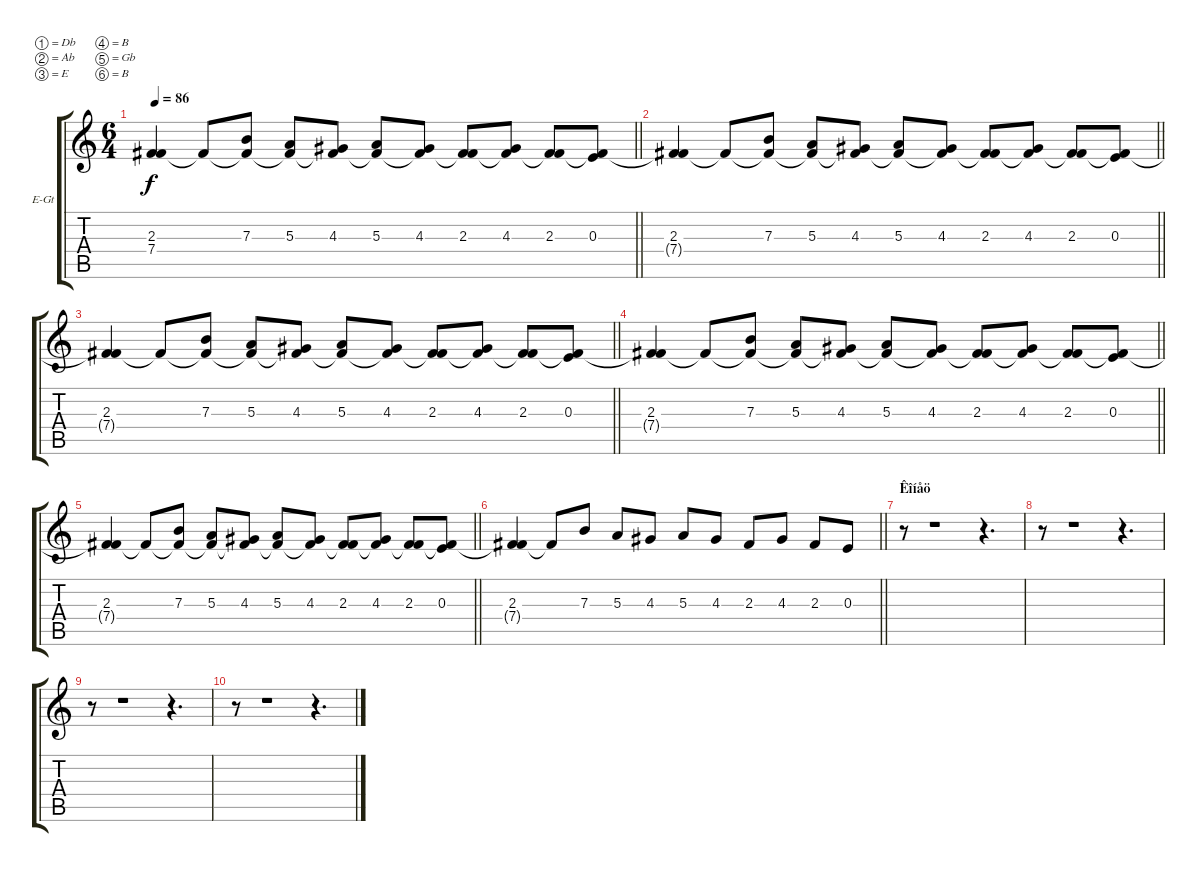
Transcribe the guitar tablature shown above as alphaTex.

\bracketExtendMode groupsimilarinstruments
\firstSystemTrackNameOrientation horizontal
\otherSystemsTrackNameOrientation horizontal
\track ("ì.ãèòàðà" "E-Gt") {instrument electricguitarjazz}
\staff {score tabs}
\tuning (Db4 Ab3 E3 B2 Gb2 B1)
\ts (6 4)
\tempo 86
\clef g2
\barLineRight lightlight
\ks c
(2.3 7.4{t}).4{dy f} 7.4{t}.8 (7.3 7.4{t}).8 (5.3 7.4{t}).8 (4.3 7.4{t}).8 (5.3 7.4{t}).8 (4.3 7.4{t}).8 (2.3 7.4{t}).8 (4.3 7.4{t}).8 (2.3 7.4{t}).8 (0.3 7.4{t}).8 |
\barLineRight lightlight
(2.3 7.4{t}).4 7.4{t}.8 (7.3 7.4{t}).8 (5.3 7.4{t}).8 (4.3 7.4{t}).8 (5.3 7.4{t}).8 (4.3 7.4{t}).8 (2.3 7.4{t}).8 (4.3 7.4{t}).8 (2.3 7.4{t}).8 (0.3 7.4{t}).8 |
\barLineRight lightlight
(2.3 7.4{t}).4 7.4{t}.8 (7.3 7.4{t}).8 (5.3 7.4{t}).8 (4.3 7.4{t}).8 (5.3 7.4{t}).8 (4.3 7.4{t}).8 (2.3 7.4{t}).8 (4.3 7.4{t}).8 (2.3 7.4{t}).8 (0.3 7.4{t}).8 |
\barLineRight lightlight
(2.3 7.4{t}).4 7.4{t}.8 (7.3 7.4{t}).8 (5.3 7.4{t}).8 (4.3 7.4{t}).8 (5.3 7.4{t}).8 (4.3 7.4{t}).8 (2.3 7.4{t}).8 (4.3 7.4{t}).8 (2.3 7.4{t}).8 (0.3 7.4{t}).8 |
\barLineRight lightlight
(2.3 7.4{t}).4 7.4{t}.8 (7.3 7.4{t}).8 (5.3 7.4{t}).8 (4.3 7.4{t}).8 (5.3 7.4{t}).8 (4.3 7.4{t}).8 (2.3 7.4{t}).8 (4.3 7.4{t}).8 (2.3 7.4{t}).8 (0.3 7.4{t}).8 |
\barLineRight lightlight
(2.3 7.4{t}).4 7.4{t}.8 7.3.8 5.3.8 4.3.8 5.3.8 4.3.8 2.3.8 4.3.8 2.3.8 0.3.8 |
\section ("" "Êîíåö")
r.8 r.1 r.4{d} |
r.8 r.1 r.4{d} |
r.8 r.1 r.4{d} |
r.8 r.1 r.4{d}
